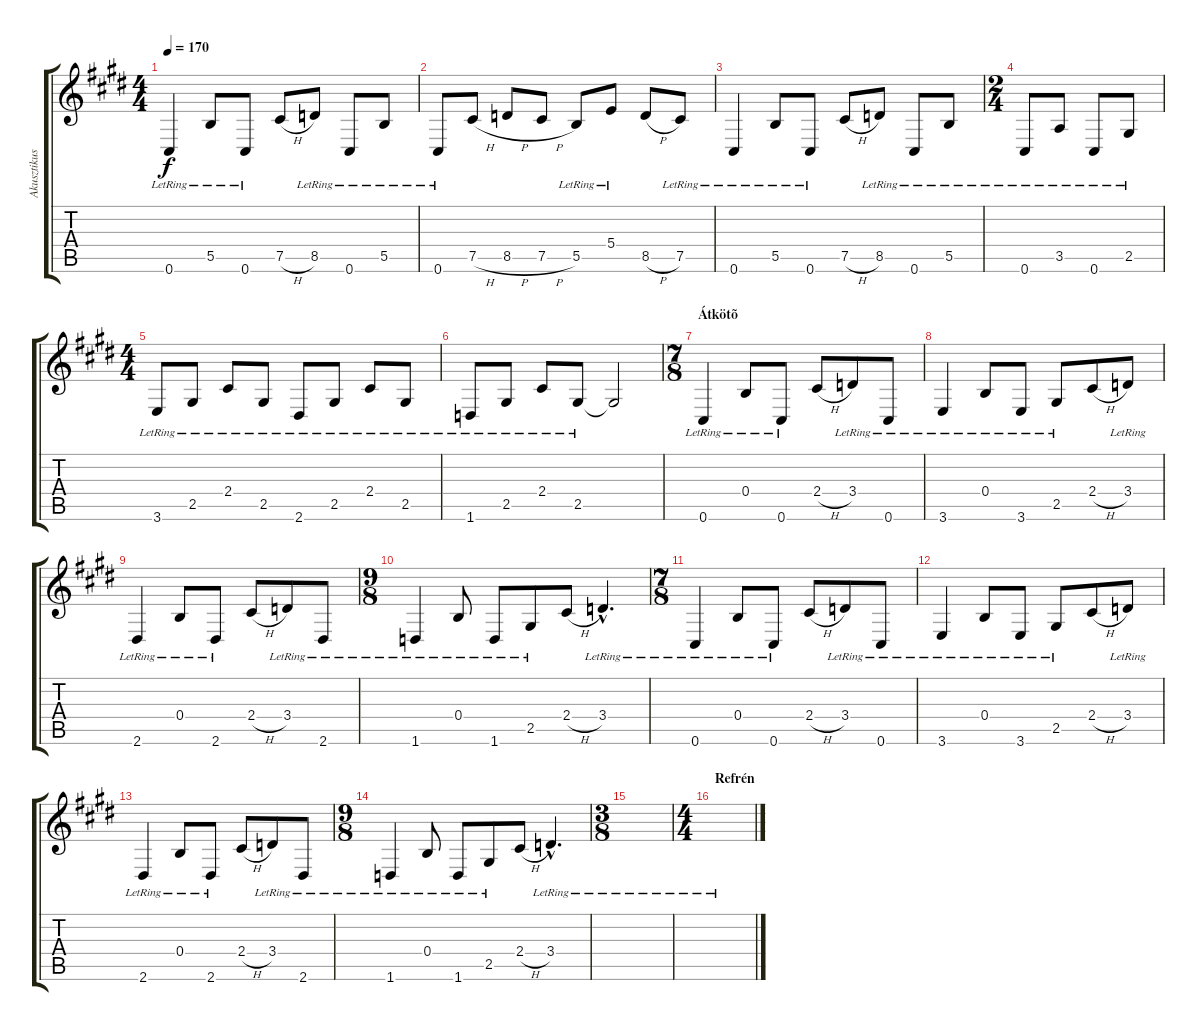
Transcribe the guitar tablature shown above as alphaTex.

\track ("Akusztikus Gitár Iker" "Akusztikus") {instrument acousticguitarnylon}
\staff {score tabs}
\tuning (Db4 Ab3 E3 B2 Gb2 Db2) {hide}
\ts (4 4)
\tempo 170
\clef g2
\ks c#minor
0.6{lr}.4{dy f} 5.5{lr}.8 0.6{lr}.8 7.5{h}.8 8.5{lr}.8 0.6{lr}.8 5.5{lr}.8 |
0.6{lr}.8 7.5{h}.8 8.5{h}.8 7.5{h}.8 5.5{lr}.8 5.4{lr}.8 8.5{h}.8 7.5{lr}.8 |
0.6{lr}.4 5.5{lr}.8 0.6{lr}.8 7.5{h}.8 8.5{lr}.8 0.6{lr}.8 5.5{lr}.8 |
\ts (2 4)
0.6{lr}.8 3.5{lr}.8 0.6{lr}.8 2.5{lr}.8 |
\ts (4 4)
3.6{lr}.8 2.5{lr}.8 2.4{lr}.8 2.5{lr}.8 2.6{lr}.8 2.5{lr}.8 2.4{lr}.8 2.5{lr}.8 |
1.6{lr}.8 2.5{lr}.8 2.4{lr}.8 2.5{lr}.8 2.5{t}.2 |
\ts (7 8)
\section ("" "Átkötõ")
0.6{lr}.4 0.4{lr}.8 0.6{lr}.8 2.4{h}.8 3.4{lr}.8 0.6{lr}.8 |
3.6{lr}.4 0.4{lr}.8 3.6{lr}.8 2.5{lr}.8 2.4{h}.8 3.4{lr}.8 |
2.6{lr}.4 0.4{lr}.8 2.6{lr}.8 2.4{h}.8 3.4{lr}.8 2.6{lr}.8 |
\ts (9 8)
1.6{lr}.4 0.4{lr}.8 1.6{lr}.8 2.5{lr}.8 2.4{h}.8 3.4{hac lr}.4{d} |
\ts (7 8)
0.6{lr}.4 0.4{lr}.8 0.6{lr}.8 2.4{h}.8 3.4{lr}.8 0.6{lr}.8 |
3.6{lr}.4 0.4{lr}.8 3.6{lr}.8 2.5{lr}.8 2.4{h}.8 3.4{lr}.8 |
2.6{lr}.4 0.4{lr}.8 2.6{lr}.8 2.4{h}.8 3.4{lr}.8 2.6{lr}.8 |
\ts (9 8)
1.6{lr}.4 0.4{lr}.8 1.6{lr}.8 2.5{lr}.8 2.4{h}.8 3.4{hac lr}.4{d} |
\ts (3 8)
|
\ts (4 4)
\section ("" "Refrén")
